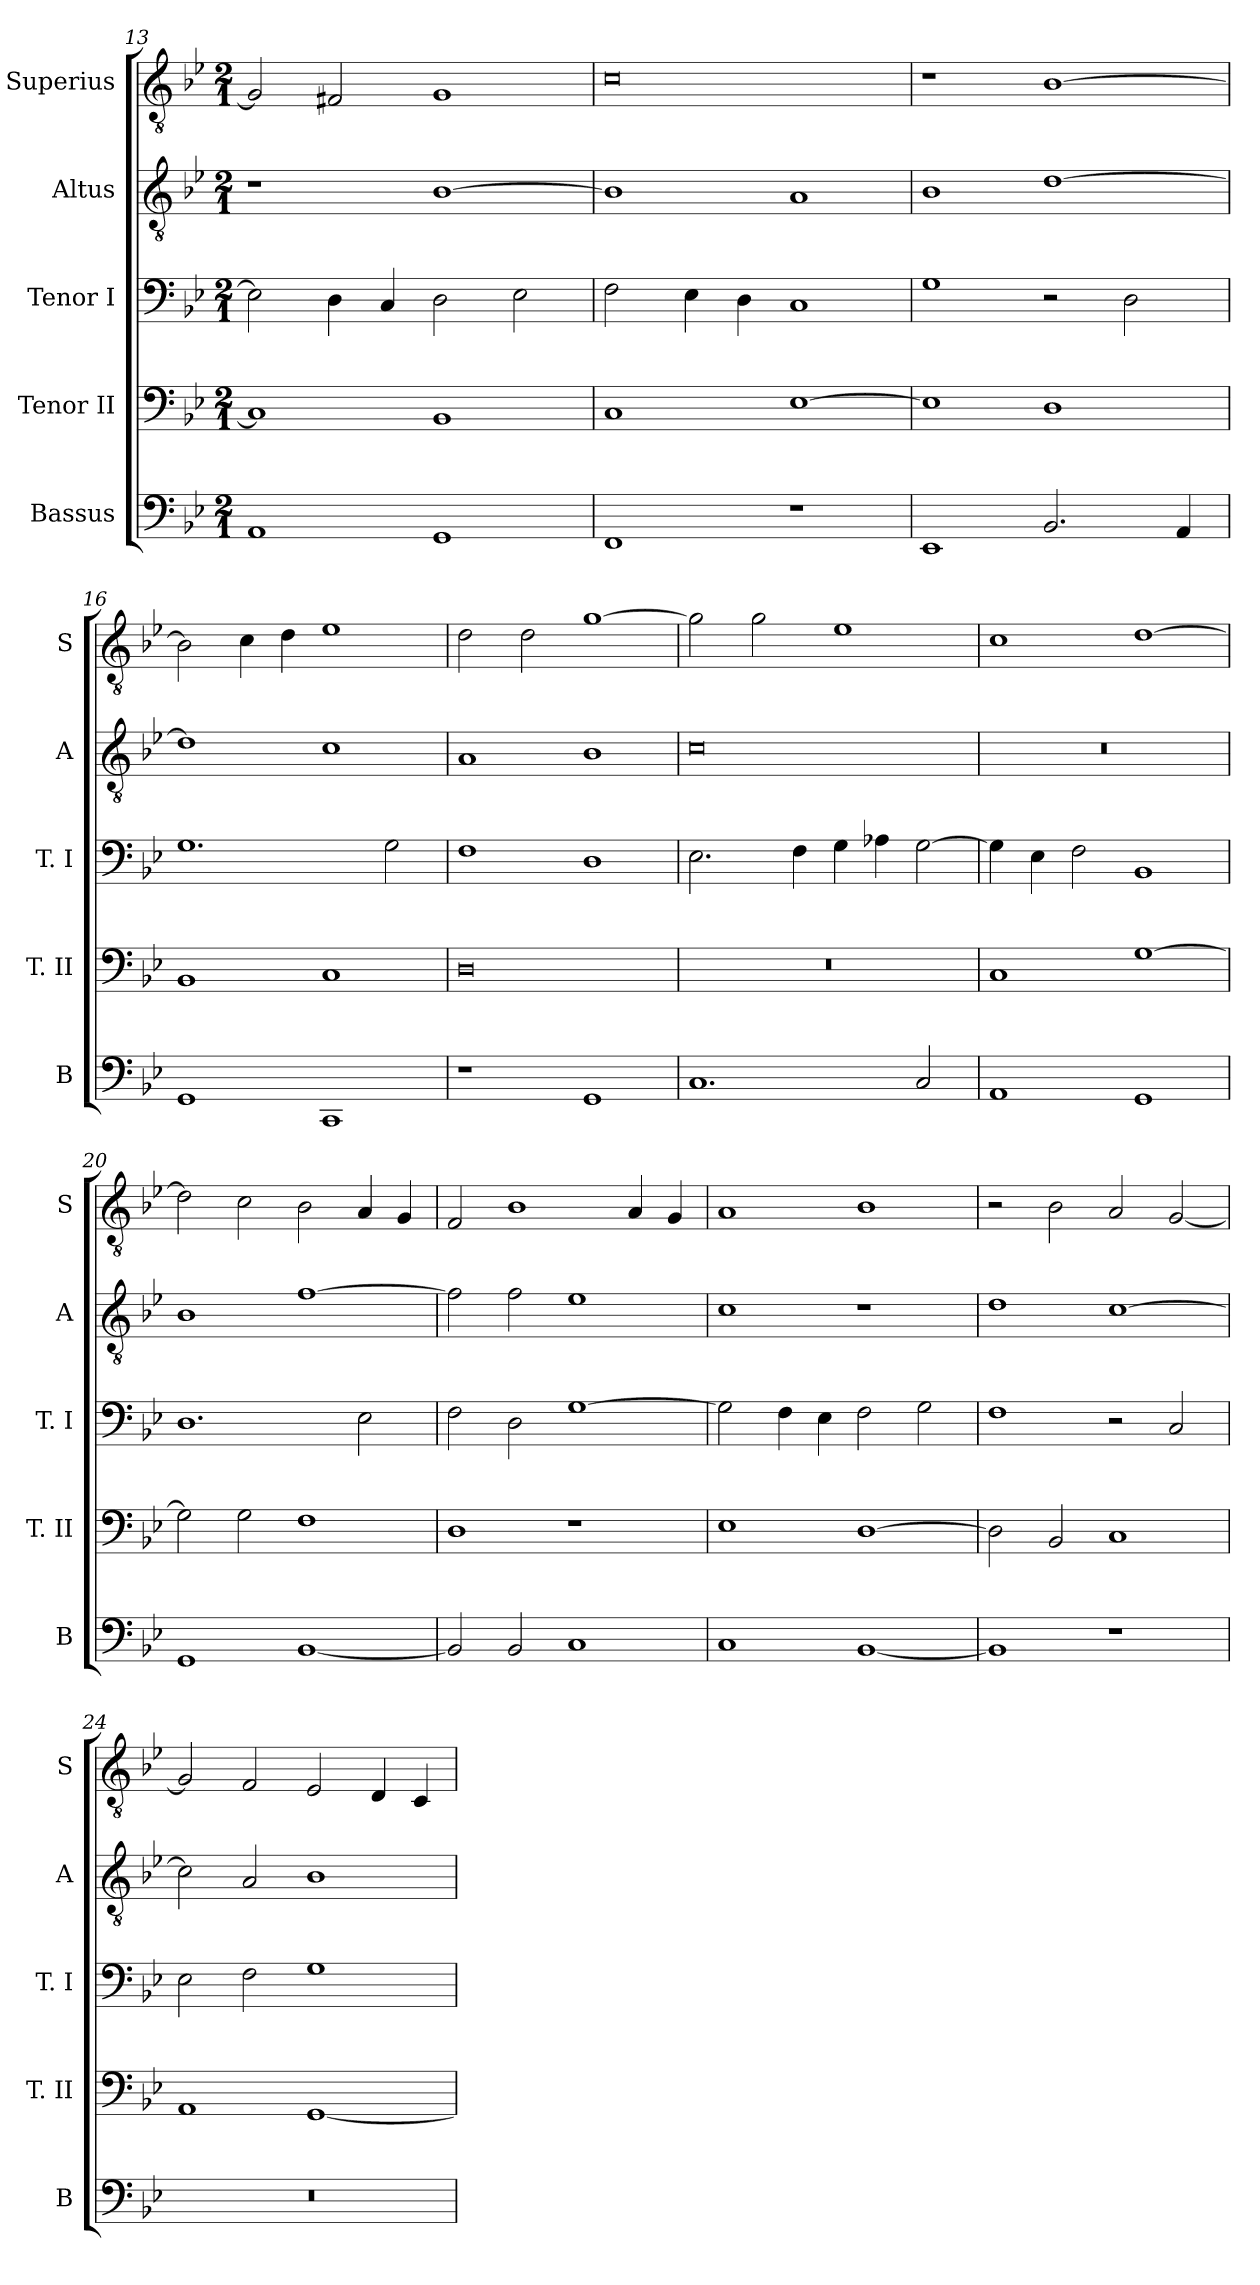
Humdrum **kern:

**kern	**kern	**kern	**kern	**kern
*part5	*part4	*part3	*part2	*part1
*staff5	*staff4	*staff3	*staff2	*staff1
*I"Bassus	*I"Tenor II	*I"Tenor I	*I"Altus	*I"Superius
*I'B	*I'T. II	*I'T. I	*I'A	*I'S
*clefF4	*clefF4	*clefF4	*clefGv2	*clefGv2
*k[b-e-]	*k[b-e-]	*k[b-e-]	*k[b-e-]	*k[b-e-]
*B-:	*B-:	*B-:	*B-:	*B-:
*M2/1	*M2/1	*M2/1	*M2/1	*M2/1
=13	=13	=13	=13	=13
1AA	1C]	2E-]	1r	2G]
.	.	4D	.	2F#X
.	.	4C	.	.
1GG	1BB-	2D	[1B-	1G
.	.	2E-	.	.
=14	=14	=14	=14	=14
1FF	1C	2F	1B-]	0c
.	.	4E-	.	.
.	.	4D	.	.
1r	[1E-	1C	1A	.
=15	=15	=15	=15	=15
1EE-	1E-]	1G	1B-	1r
2.BB-	1D	2r	[1d	[1B-
.	.	2D	.	.
4AA	.	.	.	.
=16	=16	=16	=16	=16
1GG	1BB-	1.G	1d]	2B-]
.	.	.	.	4c
.	.	.	.	4d
1CC	1C	.	1c	1e-
.	.	2G	.	.
=17	=17	=17	=17	=17
1r	0D	1F	1A	2d
.	.	.	.	2d
1GG	.	1D	1B-	[1g
=18	=18	=18	=18	=18
1.C	0r	2.E-	0c	2g]
.	.	.	.	2g
.	.	4F	.	.
.	.	4G	.	1e-
.	.	4A-X	.	.
2C	.	[2G	.	.
=19	=19	=19	=19	=19
1AA	1C	4G]	0r	1c
.	.	4E-	.	.
.	.	2F	.	.
1GG	[1G	1BB-	.	[1d
=20	=20	=20	=20	=20
1GG	2G]	1.D	1B-	2d]
.	2G	.	.	2c
[1BB-	1F	.	[1f	2B-
.	.	2E-	.	4A
.	.	.	.	4G
=21	=21	=21	=21	=21
2BB-]	1D	2F	2f]	2F
2BB-	.	2D	2f	1B-
1C	1r	[1G	1e-	.
.	.	.	.	4A
.	.	.	.	4G
=22	=22	=22	=22	=22
1C	1E-	2G]	1c	1A
.	.	4F	.	.
.	.	4E-	.	.
[1BB-	[1D	2F	1r	1B-
.	.	2G	.	.
=23	=23	=23	=23	=23
1BB-]	2D]	1F	1d	2r
.	2BB-	.	.	2B-
1r	1C	2r	[1c	2A
.	.	2C	.	[2G
=24	=24	=24	=24	=24
0r	1AA	2E-	2c]	2G]
.	.	2F	2A	2F
.	[1GG	1G	1B-	2E-
.	.	.	.	4D
.	.	.	.	4C
=	=	=	=	=
*-	*-	*-	*-	*-
